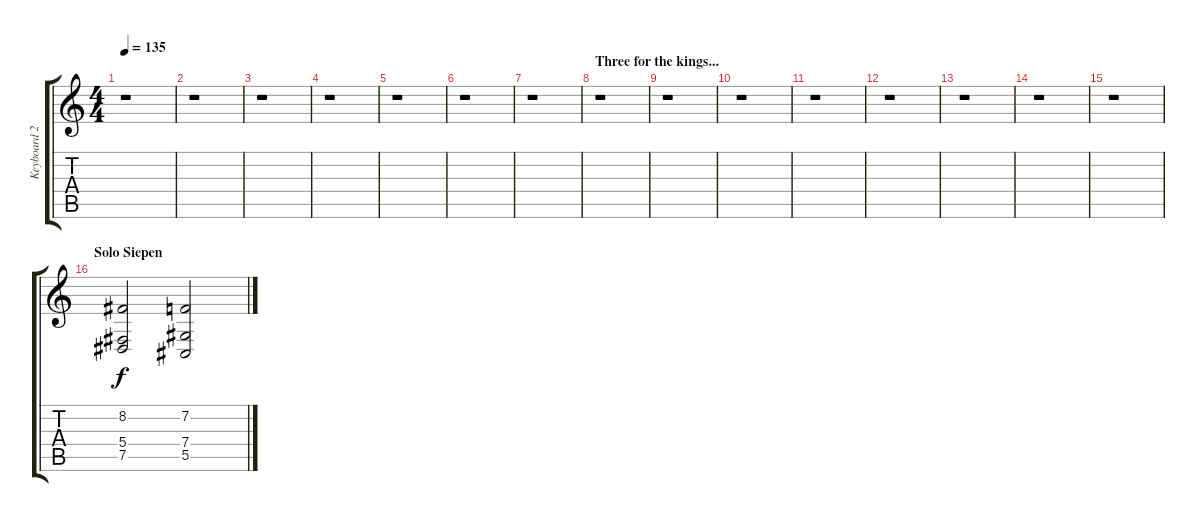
\track ("Keyboard 2" "Keyboard 2") {instrument pad4choir}
\staff {score tabs}
\tuning (Eb4 Bb3 Gb3 Db3 Ab2 Eb2) {hide}
\ts (4 4)
\tempo 135
\clef g2
\ks c
r.1{dy f} |
r.1 |
r.1 |
r.1 |
r.1 |
r.1 |
r.1 |
\section ("" "Three for the kings...")
r.1 |
r.1 |
r.1 |
r.1 |
r.1 |
r.1 |
r.1 |
r.1 |
\section ("" "Solo Siepen")
(8.2 5.4 7.5).2{volume 8 instrument pad4choir} (7.2 7.4 5.5).2
